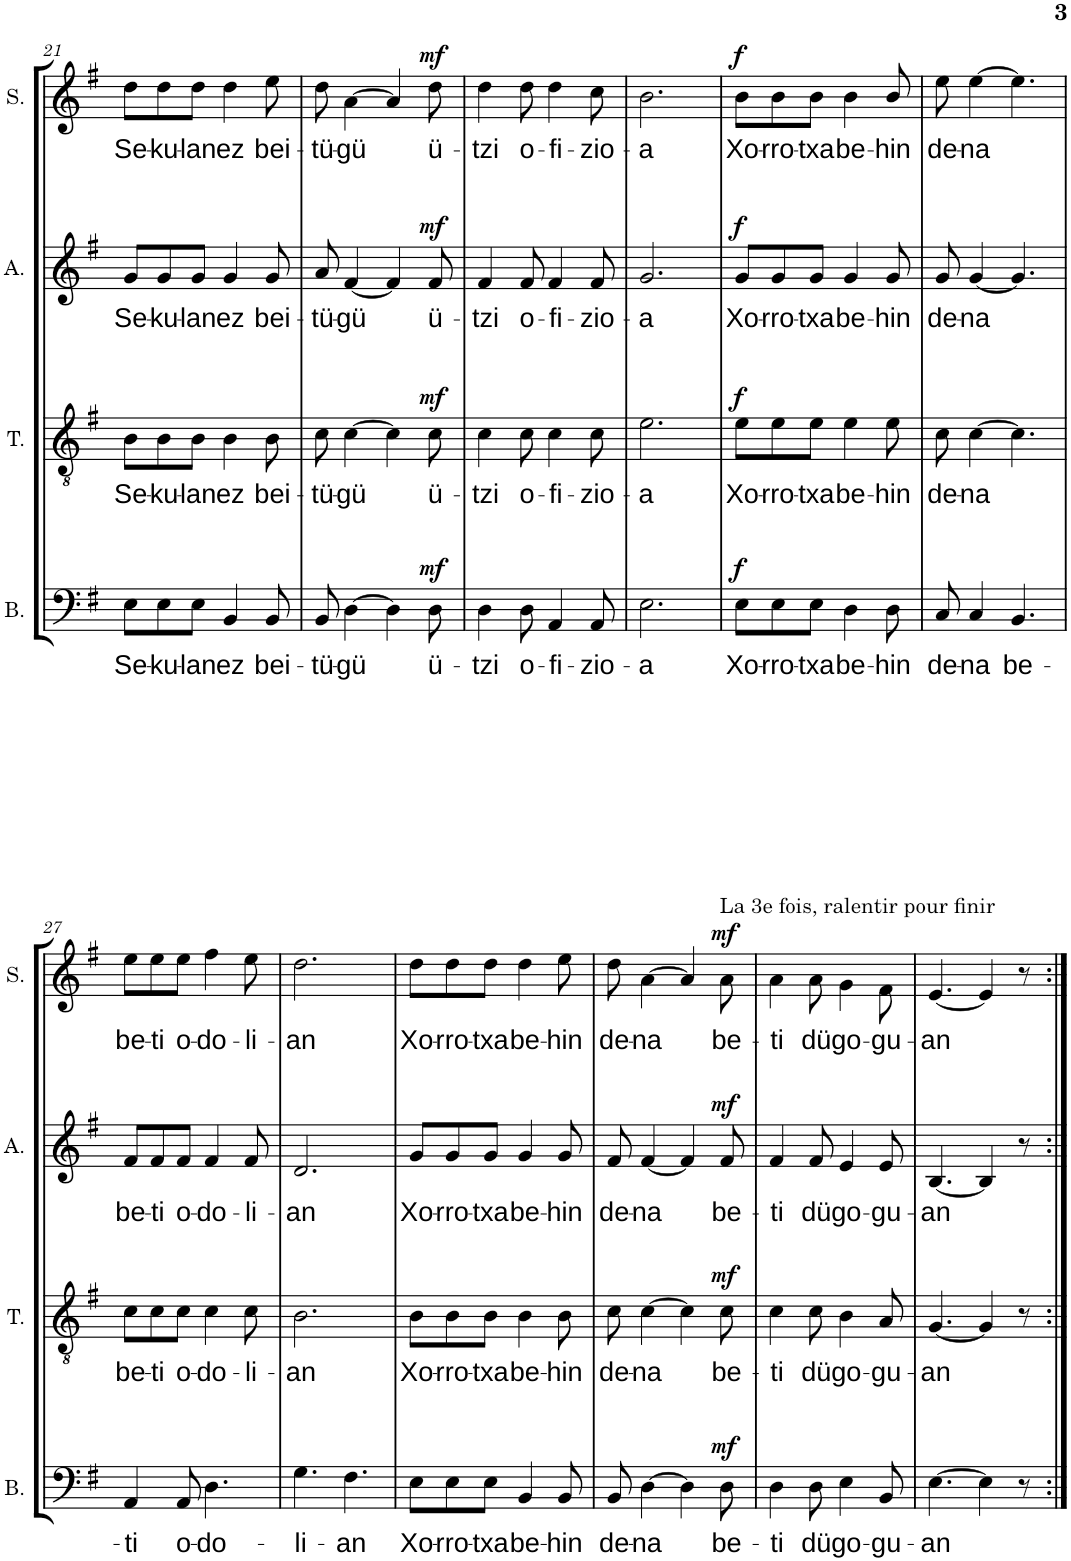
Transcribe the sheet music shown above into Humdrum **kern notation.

**kern	**text	**dynam	**kern	**text	**dynam	**kern	**text	**dynam	**kern	**text	**dynam
*part4	*part4	*part4	*part3	*part3	*part3	*part2	*part2	*part2	*part1	*part1	*part1
*staff4	*staff4	*staff4	*staff3	*staff3	*staff3	*staff2	*staff2	*staff2	*staff1	*staff1	*staff1
*I"Basse	*	*	*I"Ténor	*	*	*I"Alto	*	*	*I"Soprano	*	*
*I'B.	*	*	*I'T.	*	*	*I'A.	*	*	*I'S.	*	*
!!LO:PB:g=z
*clefF4	*	*	*clefGv2	*	*	*clefG2	*	*	*clefG2	*	*
*k[f#]	*	*	*k[f#]	*	*	*k[f#]	*	*	*k[f#]	*	*
*M6/8	*	*	*M6/8	*	*	*M6/8	*	*	*M6/8	*	*
=21	=21	=21	=21	=21	=21	=21	=21	=21	=21	=21	=21
!	!LO:LY:b	!	!	!LO:LY:b	!	!	!LO:LY:b	!	!	!LO:LY:b	!
8E\L	Se-	.	8B\L	Se-	.	8g/L	Se-	.	8dd\L	Se-	.
!	!LO:LY:b	!	!	!LO:LY:b	!	!	!LO:LY:b	!	!	!LO:LY:b	!
8E\	-ku-	.	8B\	-ku-	.	8g/	-ku-	.	8dd\	-ku-	.
!	!LO:LY:b	!	!	!LO:LY:b	!	!	!LO:LY:b	!	!	!LO:LY:b	!
8E\J	-lan	.	8B\J	-lan	.	8g/J	-lan	.	8dd\J	-lan	.
!	!LO:LY:b	!	!	!LO:LY:b	!	!	!LO:LY:b	!	!	!LO:LY:b	!
4BB/	ez	.	4B\	ez	.	4g/	ez	.	4dd\	ez	.
!	!LO:LY:b	!	!	!LO:LY:b	!	!	!LO:LY:b	!	!	!LO:LY:b	!
8BB/	bei-	.	8B\	bei-	.	8g/	bei-	.	8ee\	bei-	.
=22	=22	=22	=22	=22	=22	=22	=22	=22	=22	=22	=22
!	!LO:LY:b	!	!	!LO:LY:b	!	!	!LO:LY:b	!	!	!LO:LY:b	!
8BB/	-tü-	.	8c\	-tü-	.	8a/	-tü-	.	8dd\	-tü-	.
!	!LO:LY:b	!	!	!LO:LY:b	!	!	!LO:LY:b	!	!	!LO:LY:b	!
[4D\	-gü	.	[4c\	-gü	.	[4f#/	-gü	.	[4a\	-gü	.
4D\]	.	.	4c\]	.	.	4f#/]	.	.	4a/]	.	.
!	!LO:LY:b	!LO:DY:a	!	!LO:LY:b	!LO:DY:a	!	!LO:LY:b	!LO:DY:a	!	!LO:LY:b	!LO:DY:a
8D\	-ü-	mf	8c\	ü-	mf	8f#/	ü-	mf	8dd\	ü-	mf
=23	=23	=23	=23	=23	=23	=23	=23	=23	=23	=23	=23
!	!LO:LY:b	!	!	!LO:LY:b	!	!	!LO:LY:b	!	!	!LO:LY:b	!
4D\	-tzi	.	4c\	-tzi	.	4f#/	-tzi	.	4dd\	-tzi	.
!	!LO:LY:b	!	!	!LO:LY:b	!	!	!LO:LY:b	!	!	!LO:LY:b	!
8D\	o-	.	8c\	o-	.	8f#/	o-	.	8dd\	o-	.
!	!LO:LY:b	!	!	!LO:LY:b	!	!	!LO:LY:b	!	!	!LO:LY:b	!
4AA/	-fi-	.	4c\	-fi-	.	4f#/	-fi-	.	4dd\	-fi-	.
!	!LO:LY:b	!	!	!LO:LY:b	!	!	!LO:LY:b	!	!	!LO:LY:b	!
8AA/	-zio-	.	8c\	-zio-	.	8f#/	-zio-	.	8cc\	-zio-	.
=24	=24	=24	=24	=24	=24	=24	=24	=24	=24	=24	=24
!	!LO:LY:b	!	!	!LO:LY:b	!	!	!LO:LY:b	!	!	!LO:LY:b	!
2.E\	-a	.	2.e\	-a	.	2.g/	-a	.	2.b\	-a	.
=25	=25	=25	=25	=25	=25	=25	=25	=25	=25	=25	=25
!	!LO:LY:b	!LO:DY:a	!	!LO:LY:b	!LO:DY:a	!	!LO:LY:b	!LO:DY:a	!	!LO:LY:b	!LO:DY:a
8E\L	Xo-	f	8e\L	Xo-	f	8g/L	Xo-	f	8b\L	Xo-	f
!	!LO:LY:b	!	!	!LO:LY:b	!	!	!LO:LY:b	!	!	!LO:LY:b	!
8E\	-rro-	.	8e\	-rro-	.	8g/	-rro-	.	8b\	-rro-	.
!	!LO:LY:b	!	!	!LO:LY:b	!	!	!LO:LY:b	!	!	!LO:LY:b	!
8E\J	-txa	.	8e\J	-txa	.	8g/J	-txa	.	8b\J	-txa	.
!	!LO:LY:b	!	!	!LO:LY:b	!	!	!LO:LY:b	!	!	!LO:LY:b	!
4D\	be-	.	4e\	be-	.	4g/	be-	.	4b\	be-	.
!	!LO:LY:b	!	!	!LO:LY:b	!	!	!LO:LY:b	!	!	!LO:LY:b	!
8D\	-hin	.	8e\	-hin	.	8g/	-hin	.	8b/	-hin	.
=26	=26	=26	=26	=26	=26	=26	=26	=26	=26	=26	=26
!	!LO:LY:b	!	!	!LO:LY:b	!	!	!LO:LY:b	!	!	!LO:LY:b	!
8C/	de-	.	8c\	de-	.	8g/	de-	.	8ee\	de-	.
!	!LO:LY:b	!	!	!LO:LY:b	!	!	!LO:LY:b	!	!	!LO:LY:b	!
4C/	-na	.	[4c\	-na	.	[4g/	-na	.	[4ee\	-na	.
!	!LO:LY:b	!	!	!	!	!	!	!	!	!	!
4.BB/	be-	.	4.c\]	.	.	4.g/]	.	.	4.ee\]	.	.
!!LO:LB:g=z
=27	=27	=27	=27	=27	=27	=27	=27	=27	=27	=27	=27
!	!LO:LY:b	!	!	!LO:LY:b	!	!	!LO:LY:b	!	!	!LO:LY:b	!
4AA/	-ti	.	8c\L	be-	.	8f#/L	be-	.	8ee\L	be-	.
!	!	!	!	!LO:LY:b	!	!	!LO:LY:b	!	!	!LO:LY:b	!
.	.	.	8c\	-ti	.	8f#/	-ti	.	8ee\	-ti	.
!	!LO:LY:b	!	!	!LO:LY:b	!	!	!LO:LY:b	!	!	!LO:LY:b	!
8AA/	o-	.	8c\J	o-	.	8f#/J	o-	.	8ee\J	o-	.
!	!LO:LY:b	!	!	!LO:LY:b	!	!	!LO:LY:b	!	!	!LO:LY:b	!
4.D\	-do-	.	4c\	-do-	.	4f#/	-do-	.	4ff#\	-do-	.
!	!	!	!	!LO:LY:b	!	!	!LO:LY:b	!	!	!LO:LY:b	!
.	.	.	8c\	-li-	.	8f#/	-li-	.	8ee\	-li-	.
=28	=28	=28	=28	=28	=28	=28	=28	=28	=28	=28	=28
!	!LO:LY:b	!	!	!LO:LY:b	!	!	!LO:LY:b	!	!	!LO:LY:b	!
4.G\	-li-	.	2.B\	-an	.	2.d/	-an	.	2.dd\	-an	.
!	!LO:LY:b	!	!	!	!	!	!	!	!	!	!
4.F#\	-an	.	.	.	.	.	.	.	.	.	.
=29	=29	=29	=29	=29	=29	=29	=29	=29	=29	=29	=29
!	!LO:LY:b	!	!	!LO:LY:b	!	!	!LO:LY:b	!	!	!LO:LY:b	!
8E\L	Xo-	.	8B\L	Xo-	.	8g/L	Xo-	.	8dd\L	Xo-	.
!	!LO:LY:b	!	!	!LO:LY:b	!	!	!LO:LY:b	!	!	!LO:LY:b	!
8E\	-rro-	.	8B\	-rro-	.	8g/	-rro-	.	8dd\	-rro-	.
!	!LO:LY:b	!	!	!LO:LY:b	!	!	!LO:LY:b	!	!	!LO:LY:b	!
8E\J	-txa	.	8B\J	-txa	.	8g/J	-txa	.	8dd\J	-txa	.
!	!LO:LY:b	!	!	!LO:LY:b	!	!	!LO:LY:b	!	!	!LO:LY:b	!
4BB/	be-	.	4B\	be-	.	4g/	be-	.	4dd\	be-	.
!	!LO:LY:b	!	!	!LO:LY:b	!	!	!LO:LY:b	!	!	!LO:LY:b	!
8BB/	-hin	.	8B\	-hin	.	8g/	-hin	.	8ee\	-hin	.
=30	=30	=30	=30	=30	=30	=30	=30	=30	=30	=30	=30
!	!LO:LY:b	!	!	!LO:LY:b	!	!	!LO:LY:b	!	!	!LO:LY:b	!
8BB/	de-	.	8c\	de-	.	8f#/	de-	.	8dd\	de-	.
!	!LO:LY:b	!	!	!LO:LY:b	!	!	!LO:LY:b	!	!	!LO:LY:b	!
[4D\	-na	.	[4c\	-na	.	[4f#/	-na	.	[4a\	-na	.
4D\]	.	.	4c\]	.	.	4f#/]	.	.	4a/]	.	.
!	!	!	!	!	!	!	!	!	!LO:TX:a:t=La 3e fois, ralentir pour finir	!	!
!	!LO:LY:b	!LO:DY:a	!	!LO:LY:b	!LO:DY:a	!	!LO:LY:b	!LO:DY:a	!	!LO:LY:b	!LO:DY:a
8D\	be-	mf	8c\	be-	mf	8f#/	be-	mf	8a\	be-	mf
=31	=31	=31	=31	=31	=31	=31	=31	=31	=31	=31	=31
!	!LO:LY:b	!	!	!LO:LY:b	!	!	!LO:LY:b	!	!	!LO:LY:b	!
4D\	-ti	.	4c\	-ti	.	4f#/	-ti	.	4a\	-ti	.
!	!LO:LY:b	!	!	!LO:LY:b	!	!	!LO:LY:b	!	!	!LO:LY:b	!
8D\	dü	.	8c\	dü	.	8f#/	dü	.	8a\	dü	.
!	!LO:LY:b	!	!	!LO:LY:b	!	!	!LO:LY:b	!	!	!LO:LY:b	!
4E\	go-	.	4B\	go-	.	4e/	go-	.	4g\	go-	.
!	!LO:LY:b	!	!	!LO:LY:b	!	!	!LO:LY:b	!	!	!LO:LY:b	!
8BB/	-gu-	.	8A/	-gu-	.	8e/	-gu-	.	8f#\	-gu-	.
=32	=32	=32	=32	=32	=32	=32	=32	=32	=32	=32	=32
!	!LO:LY:b	!	!	!LO:LY:b	!	!	!LO:LY:b	!	!	!LO:LY:b	!
[4.E\	-an	.	[4.G/	-an	.	[4.B/	-an	.	[4.e/	-an	.
4E\]	.	.	4G/]	.	.	4B/]	.	.	4e/]	.	.
8r	.	.	8r	.	.	8r	.	.	8r	.	.
=:|!	=:|!	=:|!	=:|!	=:|!	=:|!	=:|!	=:|!	=:|!	=:|!	=:|!	=:|!
*-	*-	*-	*-	*-	*-	*-	*-	*-	*-	*-	*-
